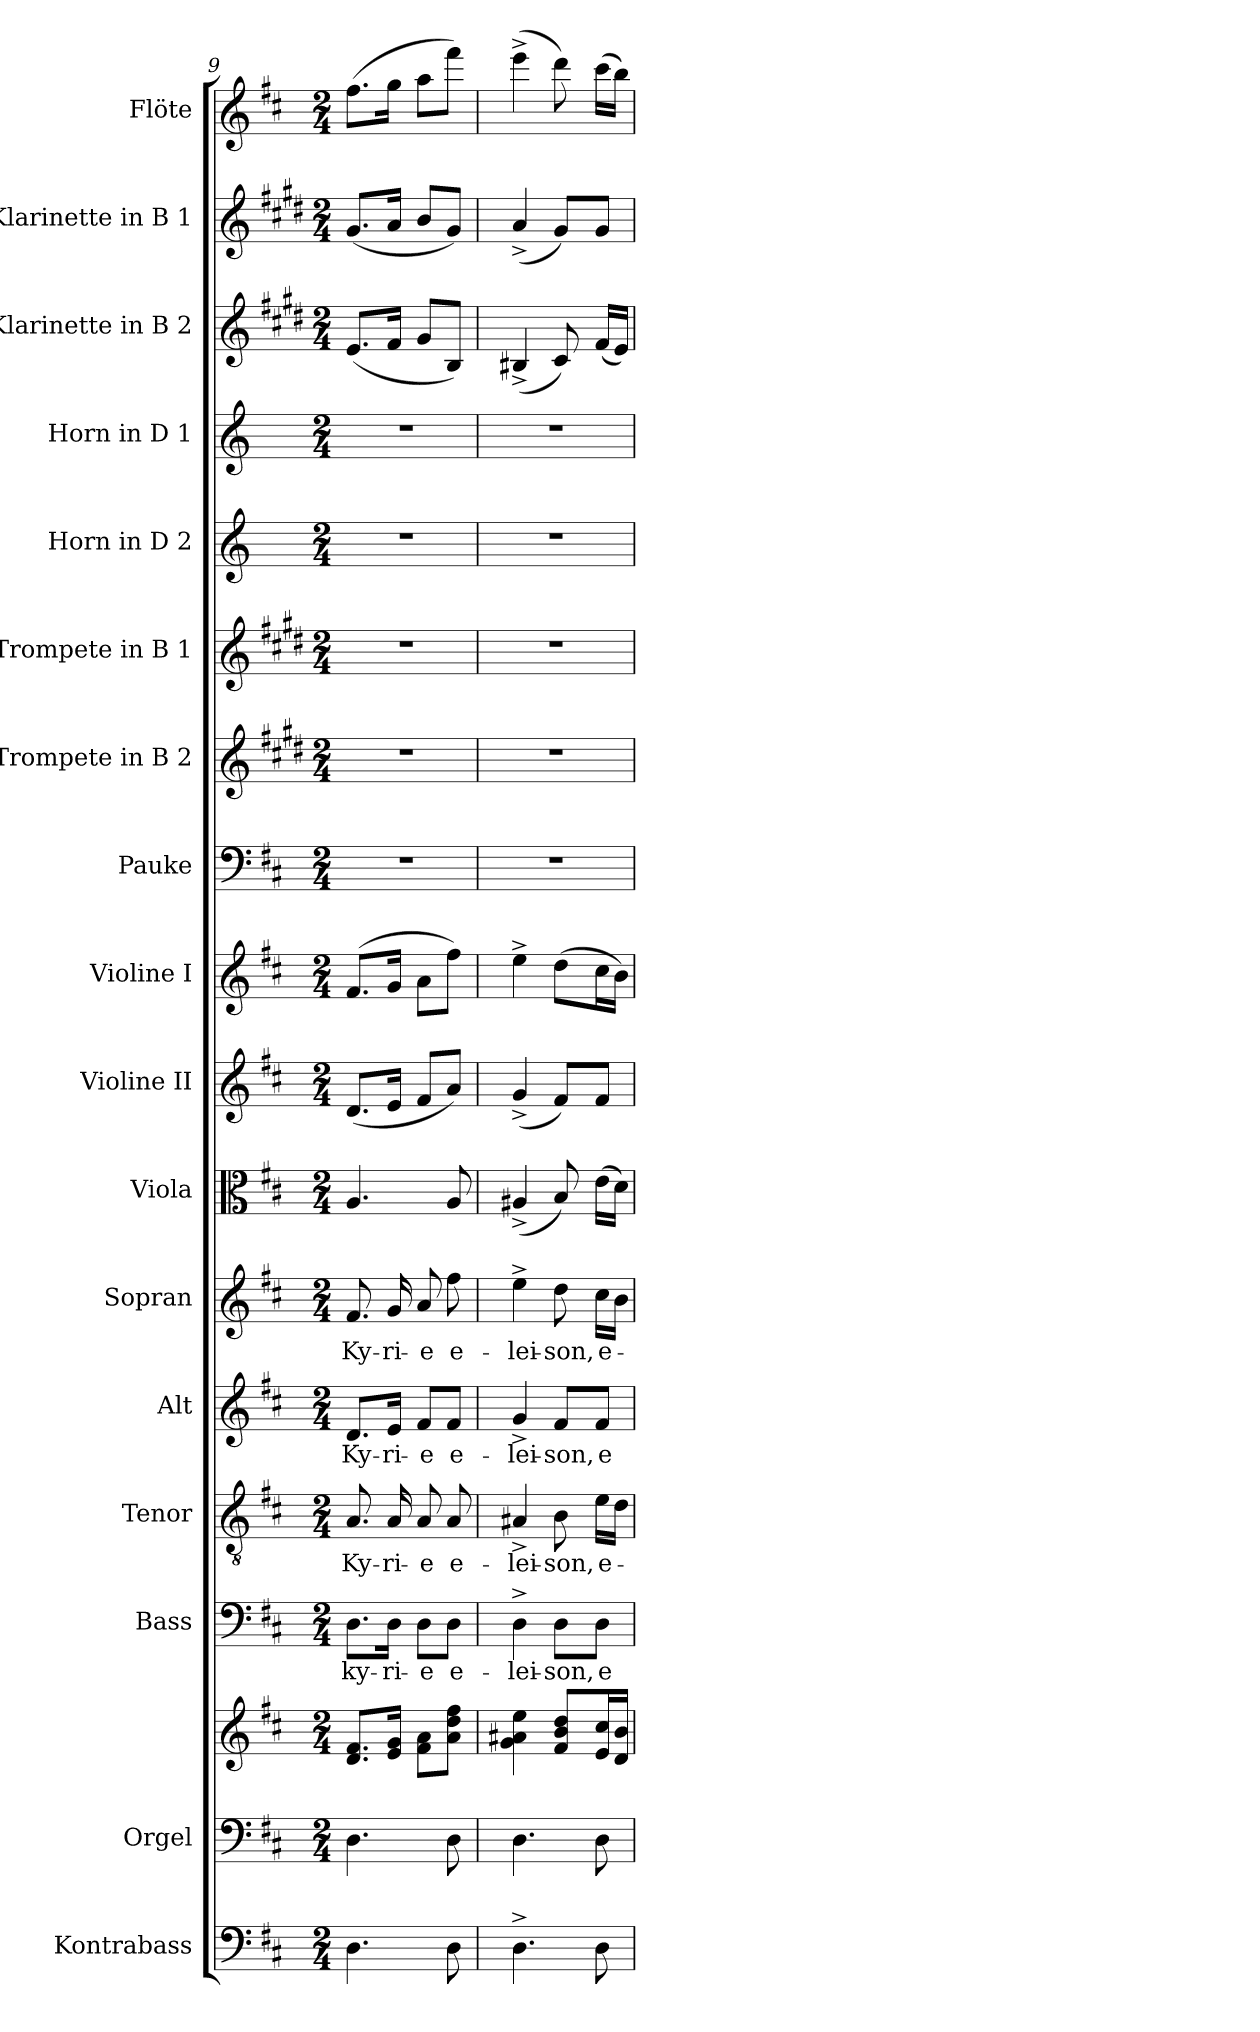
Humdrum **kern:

**kern	**kern	**kern	**kern	**text	**kern	**text	**kern	**text	**kern	**text	**kern	**kern	**kern	**kern	**kern	**kern	**kern	**kern	**kern	**kern	**kern
*part17	*part16	*part16	*part15	*part15	*part14	*part14	*part13	*part13	*part12	*part12	*part11	*part10	*part9	*part8	*part7	*part6	*part5	*part4	*part3	*part2	*part1
*staff18	*staff17	*staff16	*staff15	*staff15	*staff14	*staff14	*staff13	*staff13	*staff12	*staff12	*staff11	*staff10	*staff9	*staff8	*staff7	*staff6	*staff5	*staff4	*staff3	*staff2	*staff1
*I"Kontrabass	*I"Orgel	*	*I"Bass	*	*I"Tenor	*	*I"Alt	*	*I"Sopran	*	*I"Viola	*I"Violine II	*I"Violine I	*I"Pauke	*I"Trompete in B 2	*I"Trompete in B 1	*I"Horn in D 2	*I"Horn in D 1	*I"Klarinette in B 2	*I"Klarinette in B 1	*I"Flöte
*I'Kb.	*I'Org.	*	*I'B	*	*I'T	*	*I'A	*	*I'S	*	*I'Vla.	*I'Vl. II	*I'Vl. I	*I'Pk.	*I'Trp. 2	*I'Trp. 1	*I'Hrn. 2	*I'Hrn. 1	*I'Kl. 2	*I'Kl. 1	*I'Fl.
*clefF4	*clefF4	*clefG2	*clefF4	*	*clefGv2	*	*clefG2	*	*clefG2	*	*clefC3	*clefG2	*clefG2	*clefF4	*clefG2	*clefG2	*clefG2	*clefG2	*clefG2	*clefG2	*clefG2
*ITrd7c12	*	*	*	*	*	*	*	*	*	*	*	*	*	*	*ITrd1c2	*ITrd1c2	*ITrd-1c-2	*ITrd-1c-2	*ITrd1c2	*ITrd1c2	*
*k[f#c#]	*k[f#c#]	*k[f#c#]	*k[f#c#]	*	*k[f#c#]	*	*k[f#c#]	*	*k[f#c#]	*	*k[f#c#]	*k[f#c#]	*k[f#c#]	*k[f#c#]	*k[f#c#]	*k[f#c#]	*k[f#c#]	*k[f#c#]	*k[f#c#]	*k[f#c#]	*k[f#c#]
*D:	*D:	*D:	*D:	*	*D:	*	*D:	*	*D:	*	*D:	*D:	*D:	*D:	*D:	*D:	*D:	*D:	*D:	*D:	*D:
*M2/4	*M2/4	*M2/4	*M2/4	*	*M2/4	*	*M2/4	*	*M2/4	*	*M2/4	*M2/4	*M2/4	*M2/4	*M2/4	*M2/4	*M2/4	*M2/4	*M2/4	*M2/4	*M2/4
=9	=9	=9	=9	=9	=9	=9	=9	=9	=9	=9	=9	=9	=9	=9	=9	=9	=9	=9	=9	=9	=9
!	!	!	!	!LO:LY:b	!	!LO:LY:b	!	!LO:LY:b	!	!LO:LY:b	!	!	!	!	!	!	!	!	!	!	!
4.DD\	4.D\	8.d/ 8.f#/L	8.D\L	ky-	8.A/	Ky-	8.d/L	Ky-	8.f#/	Ky-	4.A/	(<8.d/L	(>8.f#/L	2r	2r	2r	2r	2r	(<8.d/L	(<8.f#/L	(>8.ff#\L
!	!	!	!	!LO:LY:b	!	!LO:LY:b	!	!LO:LY:b	!	!LO:LY:b	!	!	!	!	!	!	!	!	!	!	!
.	.	16e/ 16g/Jk	16D\Jk	-ri-	16A/	-ri-	16e/Jk	-ri-	16g/	-ri-	.	16e/Jk	16g/Jk	.	.	.	.	.	16e/Jk	16g/Jk	16gg\Jk
!	!	!	!	!LO:LY:b	!	!LO:LY:b	!	!LO:LY:b	!	!LO:LY:b	!	!	!	!	!	!	!	!	!	!	!
.	.	8f#\ 8a\L	8D\L	-e	8A/	-e	8f#/L	-e	8a/	-e	.	8f#/L	8a\L	.	.	.	.	.	8f#/L	8a/L	8aa\L
!	!	!	!	!LO:LY:b	!	!LO:LY:b	!	!LO:LY:b	!	!LO:LY:b	!	!	!	!	!	!	!	!	!	!	!
8DD\	8D\	8a\ 8dd\ 8ff#\J	8D\J	e-	8A/	e-	8f#/J	e-	8ff#\	e-	8A/	8a/J)	8ff#\J)	.	.	.	.	.	8A/J)	8f#/J)	8fff#\J)
=10	=10	=10	=10	=10	=10	=10	=10	=10	=10	=10	=10	=10	=10	=10	=10	=10	=10	=10	=10	=10	=10
!	!	!	!	!LO:LY:b	!	!LO:LY:b	!	!LO:LY:b	!	!LO:LY:b	!	!	!	!	!	!	!	!	!	!	!
4.DD^>\	4.D\	4g\ 4a#X\ 4ee\	4D^>\	-lei-	4A#X^</	-lei-	4g^</	-lei-	4ee^>\	-lei-	(<4A#X^</	(<4g^</	4ee^>\	2r	2r	2r	2r	2r	(<4A#X^</	(<4g^</	(>4eee^>\
!	!	!	!	!LO:LY:b	!	!LO:LY:b	!	!LO:LY:b	!	!LO:LY:b	!	!	!	!	!	!	!	!	!	!	!
.	.	8f#/ 8b/ 8dd/L	8D\L	-son,	8B\	-son,	8f#/L	-son,	8dd\	-son,	8B/)	8f#/L)	(>8dd\L	.	.	.	.	.	8B/)	8f#/L)	8ddd\)
!	!	!	!	!LO:LY:b	!	!LO:LY:b	!	!LO:LY:b	!	!LO:LY:b	!	!	!	!	!	!	!	!	!	!	!
8DD\	8D\	16e/ 16cc#/L	8D\J	e-	16e\LL	e-	8f#/J	e-	16cc#\LL	e-	(>16e\LL	8f#/J	16cc#\L	.	.	.	.	.	(<16e/LL	8f#/J	(>16ccc#\LL
.	.	16d/ 16b/JJ	.	.	16d\JJ	.	.	.	16b\JJ	.	16d\JJ)	.	16b\JJ)	.	.	.	.	.	16d/JJ)	.	16bb\JJ)
=	=	=	=	=	=	=	=	=	=	=	=	=	=	=	=	=	=	=	=	=	=
*-	*-	*-	*-	*-	*-	*-	*-	*-	*-	*-	*-	*-	*-	*-	*-	*-	*-	*-	*-	*-	*-
